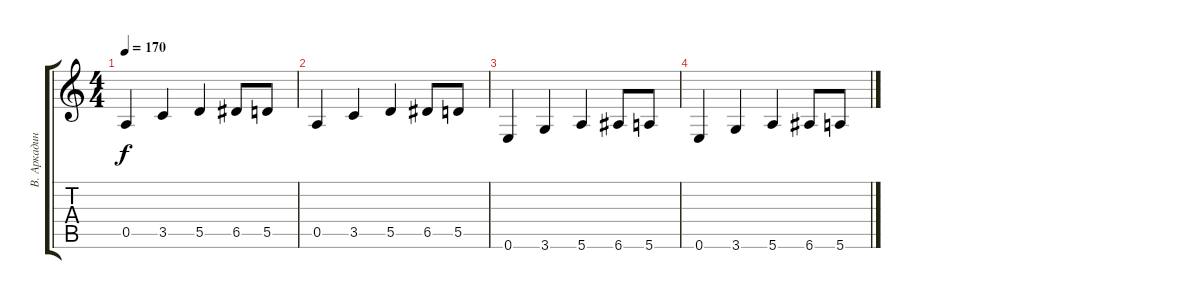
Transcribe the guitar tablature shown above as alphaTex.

\track ("В. Аркадин" "В. Аркадин") {instrument electricguitarmuted}
\staff {score tabs}
\tuning (E4 B3 G3 D3 A2 E2) {hide}
\ts (4 4)
\tempo 170
\clef g2
\ks c
0.5.4{dy f} 3.5.4 5.5.4 6.5.8 5.5.8 |
0.5.4 3.5.4 5.5.4 6.5.8 5.5.8 |
0.6.4 3.6.4 5.6.4 6.6.8 5.6.8 |
0.6.4 3.6.4 5.6.4 6.6.8 5.6.8
